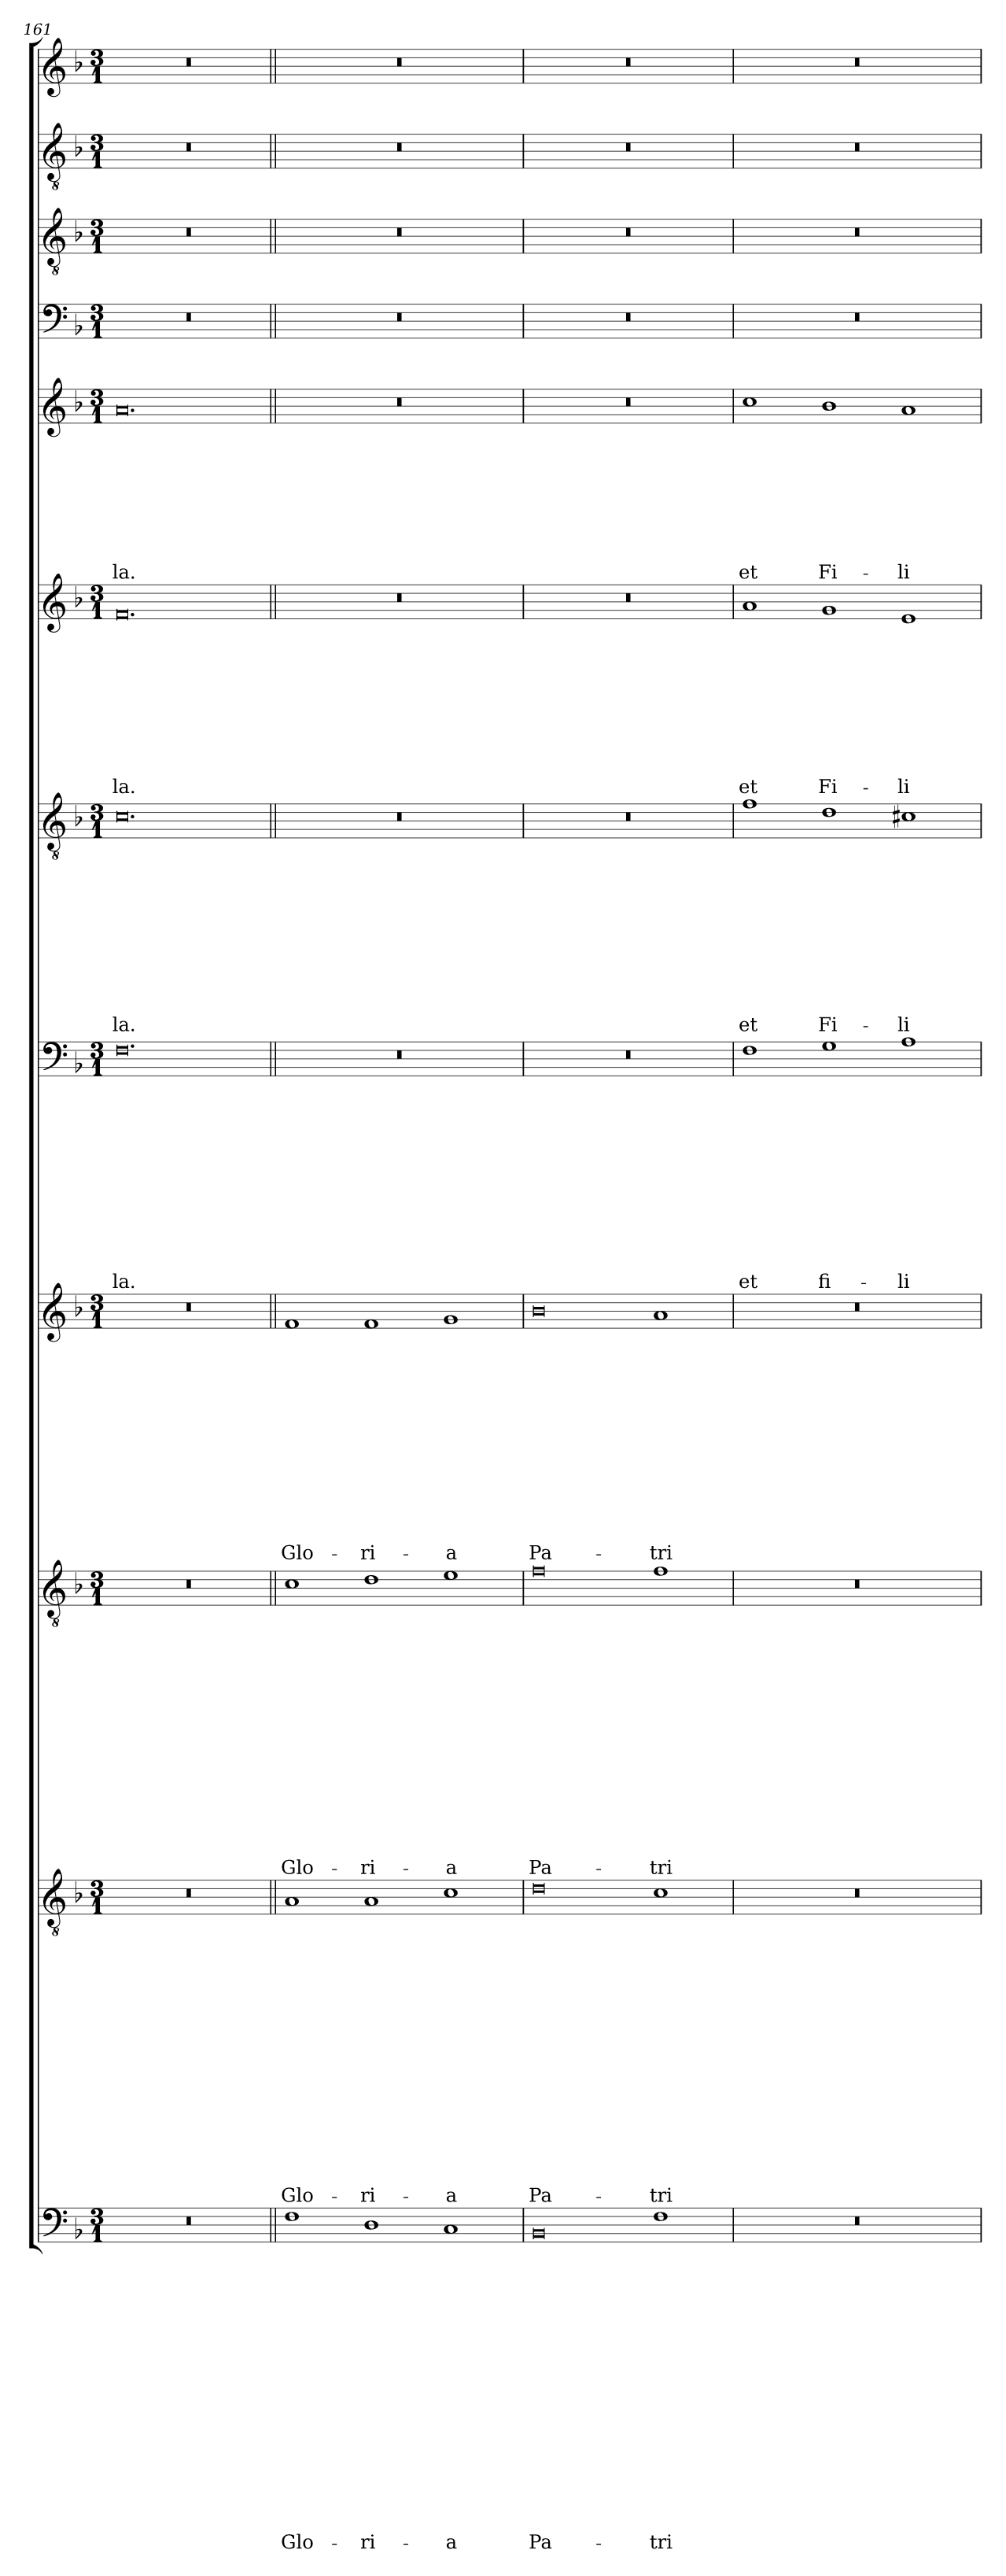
**kern	**text	**text	**text	**text	**text	**text	**text	**text	**text	**text	**text	**text	**text	**text	**text	**text	**kern	**text	**text	**text	**text	**text	**text	**text	**text	**text	**text	**text	**text	**text	**text	**text	**kern	**text	**text	**text	**text	**text	**text	**text	**text	**text	**text	**text	**text	**text	**text	**kern	**text	**text	**text	**text	**text	**text	**text	**text	**text	**text	**text	**text	**kern	**text	**text	**text	**text	**text	**text	**text	**text	**text	**text	**text	**kern	**text	**text	**text	**text	**text	**text	**text	**text	**text	**text	**kern	**text	**text	**text	**text	**text	**text	**text	**text	**text	**kern	**text	**text	**text	**text	**text	**text	**text	**text	**kern	**kern	**kern	**kern
*part12	*part12	*part12	*part12	*part12	*part12	*part12	*part12	*part12	*part12	*part12	*part12	*part12	*part12	*part12	*part12	*part12	*part11	*part11	*part11	*part11	*part11	*part11	*part11	*part11	*part11	*part11	*part11	*part11	*part11	*part11	*part11	*part11	*part10	*part10	*part10	*part10	*part10	*part10	*part10	*part10	*part10	*part10	*part10	*part10	*part10	*part10	*part10	*part9	*part9	*part9	*part9	*part9	*part9	*part9	*part9	*part9	*part9	*part9	*part9	*part9	*part8	*part8	*part8	*part8	*part8	*part8	*part8	*part8	*part8	*part8	*part8	*part8	*part7	*part7	*part7	*part7	*part7	*part7	*part7	*part7	*part7	*part7	*part7	*part6	*part6	*part6	*part6	*part6	*part6	*part6	*part6	*part6	*part6	*part5	*part5	*part5	*part5	*part5	*part5	*part5	*part5	*part5	*part4	*part3	*part2	*part1
*staff12	*staff12	*staff12	*staff12	*staff12	*staff12	*staff12	*staff12	*staff12	*staff12	*staff12	*staff12	*staff12	*staff12	*staff12	*staff12	*staff12	*staff11	*staff11	*staff11	*staff11	*staff11	*staff11	*staff11	*staff11	*staff11	*staff11	*staff11	*staff11	*staff11	*staff11	*staff11	*staff11	*staff10	*staff10	*staff10	*staff10	*staff10	*staff10	*staff10	*staff10	*staff10	*staff10	*staff10	*staff10	*staff10	*staff10	*staff10	*staff9	*staff9	*staff9	*staff9	*staff9	*staff9	*staff9	*staff9	*staff9	*staff9	*staff9	*staff9	*staff9	*staff8	*staff8	*staff8	*staff8	*staff8	*staff8	*staff8	*staff8	*staff8	*staff8	*staff8	*staff8	*staff7	*staff7	*staff7	*staff7	*staff7	*staff7	*staff7	*staff7	*staff7	*staff7	*staff7	*staff6	*staff6	*staff6	*staff6	*staff6	*staff6	*staff6	*staff6	*staff6	*staff6	*staff5	*staff5	*staff5	*staff5	*staff5	*staff5	*staff5	*staff5	*staff5	*staff4	*staff3	*staff2	*staff1
*clefF4	*	*	*	*	*	*	*	*	*	*	*	*	*	*	*	*	*clefGv2	*	*	*	*	*	*	*	*	*	*	*	*	*	*	*	*clefGv2	*	*	*	*	*	*	*	*	*	*	*	*	*	*	*clefG2	*	*	*	*	*	*	*	*	*	*	*	*	*clefF4	*	*	*	*	*	*	*	*	*	*	*	*clefGv2	*	*	*	*	*	*	*	*	*	*	*clefG2	*	*	*	*	*	*	*	*	*	*clefG2	*	*	*	*	*	*	*	*	*clefF4	*clefGv2	*clefGv2	*clefG2
*k[b-]	*	*	*	*	*	*	*	*	*	*	*	*	*	*	*	*	*k[b-]	*	*	*	*	*	*	*	*	*	*	*	*	*	*	*	*k[b-]	*	*	*	*	*	*	*	*	*	*	*	*	*	*	*k[b-]	*	*	*	*	*	*	*	*	*	*	*	*	*k[b-]	*	*	*	*	*	*	*	*	*	*	*	*k[b-]	*	*	*	*	*	*	*	*	*	*	*k[b-]	*	*	*	*	*	*	*	*	*	*k[b-]	*	*	*	*	*	*	*	*	*k[b-]	*k[b-]	*k[b-]	*k[b-]
*F:	*	*	*	*	*	*	*	*	*	*	*	*	*	*	*	*	*F:	*	*	*	*	*	*	*	*	*	*	*	*	*	*	*	*F:	*	*	*	*	*	*	*	*	*	*	*	*	*	*	*F:	*	*	*	*	*	*	*	*	*	*	*	*	*F:	*	*	*	*	*	*	*	*	*	*	*	*F:	*	*	*	*	*	*	*	*	*	*	*F:	*	*	*	*	*	*	*	*	*	*F:	*	*	*	*	*	*	*	*	*F:	*F:	*F:	*F:
*M3/1	*	*	*	*	*	*	*	*	*	*	*	*	*	*	*	*	*M3/1	*	*	*	*	*	*	*	*	*	*	*	*	*	*	*	*M3/1	*	*	*	*	*	*	*	*	*	*	*	*	*	*	*M3/1	*	*	*	*	*	*	*	*	*	*	*	*	*M3/1	*	*	*	*	*	*	*	*	*	*	*	*M3/1	*	*	*	*	*	*	*	*	*	*	*M3/1	*	*	*	*	*	*	*	*	*	*M3/1	*	*	*	*	*	*	*	*	*M3/1	*M3/1	*M3/1	*M3/1
=161	=161	=161	=161	=161	=161	=161	=161	=161	=161	=161	=161	=161	=161	=161	=161	=161	=161	=161	=161	=161	=161	=161	=161	=161	=161	=161	=161	=161	=161	=161	=161	=161	=161	=161	=161	=161	=161	=161	=161	=161	=161	=161	=161	=161	=161	=161	=161	=161	=161	=161	=161	=161	=161	=161	=161	=161	=161	=161	=161	=161	=161	=161	=161	=161	=161	=161	=161	=161	=161	=161	=161	=161	=161	=161	=161	=161	=161	=161	=161	=161	=161	=161	=161	=161	=161	=161	=161	=161	=161	=161	=161	=161	=161	=161	=161	=161	=161	=161	=161	=161	=161	=161	=161	=161	=161	=161
!	!	!	!	!	!	!	!	!	!	!	!	!	!	!	!	!	!	!	!	!	!	!	!	!	!	!	!	!	!	!	!	!	!	!	!	!	!	!	!	!	!	!	!	!	!	!	!	!	!	!	!	!	!	!	!	!	!	!	!	!	!	!	!	!	!	!	!	!	!	!	!	!LO:LY:b	!	!	!	!	!	!	!	!	!	!	!LO:LY:b	!	!	!	!	!	!	!	!	!	!LO:LY:b	!	!	!	!	!	!	!	!	!LO:LY:b	!	!	!	!
0.r	.	.	.	.	.	.	.	.	.	.	.	.	.	.	.	.	0.r	.	.	.	.	.	.	.	.	.	.	.	.	.	.	.	0.r	.	.	.	.	.	.	.	.	.	.	.	.	.	.	0.r	.	.	.	.	.	.	.	.	.	.	.	.	0.F	.	.	.	.	.	.	.	.	.	.	-la.	0.c	.	.	.	.	.	.	.	.	.	-la.	0.f	.	.	.	.	.	.	.	.	-la.	0.a	.	.	.	.	.	.	.	-la.	0.r	0.r	0.r	0.r
!!LO:PB:g=z
=162||	=162||	=162||	=162||	=162||	=162||	=162||	=162||	=162||	=162||	=162||	=162||	=162||	=162||	=162||	=162||	=162||	=162||	=162||	=162||	=162||	=162||	=162||	=162||	=162||	=162||	=162||	=162||	=162||	=162||	=162||	=162||	=162||	=162||	=162||	=162||	=162||	=162||	=162||	=162||	=162||	=162||	=162||	=162||	=162||	=162||	=162||	=162||	=162||	=162||	=162||	=162||	=162||	=162||	=162||	=162||	=162||	=162||	=162||	=162||	=162||	=162||	=162||	=162||	=162||	=162||	=162||	=162||	=162||	=162||	=162||	=162||	=162||	=162||	=162||	=162||	=162||	=162||	=162||	=162||	=162||	=162||	=162||	=162||	=162||	=162||	=162||	=162||	=162||	=162||	=162||	=162||	=162||	=162||	=162||	=162||	=162||	=162||	=162||	=162||	=162||	=162||	=162||	=162||	=162||	=162||	=162||
!	!	!	!	!	!	!	!	!	!	!	!	!	!	!	!	!LO:LY:b	!	!	!	!	!	!	!	!	!	!	!	!	!	!	!	!LO:LY:b	!	!	!	!	!	!	!	!	!	!	!	!	!	!	!LO:LY:b	!	!	!	!	!	!	!	!	!	!	!	!	!LO:LY:b	!	!	!	!	!	!	!	!	!	!	!	!	!	!	!	!	!	!	!	!	!	!	!	!	!	!	!	!	!	!	!	!	!	!	!	!	!	!	!	!	!	!	!	!	!	!
1F	.	.	.	.	.	.	.	.	.	.	.	.	.	.	.	Glo-	1A	.	.	.	.	.	.	.	.	.	.	.	.	.	.	Glo-	1c	.	.	.	.	.	.	.	.	.	.	.	.	.	Glo-	1f	.	.	.	.	.	.	.	.	.	.	.	Glo-	0.r	.	.	.	.	.	.	.	.	.	.	.	0.r	.	.	.	.	.	.	.	.	.	.	0.r	.	.	.	.	.	.	.	.	.	0.r	.	.	.	.	.	.	.	.	0.r	0.r	0.r	0.r
!	!	!	!	!	!	!	!	!	!	!	!	!	!	!	!	!LO:LY:b	!	!	!	!	!	!	!	!	!	!	!	!	!	!	!	!LO:LY:b	!	!	!	!	!	!	!	!	!	!	!	!	!	!	!LO:LY:b	!	!	!	!	!	!	!	!	!	!	!	!	!LO:LY:b	!	!	!	!	!	!	!	!	!	!	!	!	!	!	!	!	!	!	!	!	!	!	!	!	!	!	!	!	!	!	!	!	!	!	!	!	!	!	!	!	!	!	!	!	!	!
1D	.	.	.	.	.	.	.	.	.	.	.	.	.	.	.	-ri-	1A	.	.	.	.	.	.	.	.	.	.	.	.	.	.	-ri-	1d	.	.	.	.	.	.	.	.	.	.	.	.	.	-ri-	1f	.	.	.	.	.	.	.	.	.	.	.	-ri-	.	.	.	.	.	.	.	.	.	.	.	.	.	.	.	.	.	.	.	.	.	.	.	.	.	.	.	.	.	.	.	.	.	.	.	.	.	.	.	.	.	.	.	.	.	.
!	!	!	!	!	!	!	!	!	!	!	!	!	!	!	!	!LO:LY:b	!	!	!	!	!	!	!	!	!	!	!	!	!	!	!	!LO:LY:b	!	!	!	!	!	!	!	!	!	!	!	!	!	!	!LO:LY:b	!	!	!	!	!	!	!	!	!	!	!	!	!LO:LY:b	!	!	!	!	!	!	!	!	!	!	!	!	!	!	!	!	!	!	!	!	!	!	!	!	!	!	!	!	!	!	!	!	!	!	!	!	!	!	!	!	!	!	!	!	!	!
1C	.	.	.	.	.	.	.	.	.	.	.	.	.	.	.	-a	1c	.	.	.	.	.	.	.	.	.	.	.	.	.	.	-a	1e	.	.	.	.	.	.	.	.	.	.	.	.	.	-a	1g	.	.	.	.	.	.	.	.	.	.	.	-a	.	.	.	.	.	.	.	.	.	.	.	.	.	.	.	.	.	.	.	.	.	.	.	.	.	.	.	.	.	.	.	.	.	.	.	.	.	.	.	.	.	.	.	.	.	.
=163	=163	=163	=163	=163	=163	=163	=163	=163	=163	=163	=163	=163	=163	=163	=163	=163	=163	=163	=163	=163	=163	=163	=163	=163	=163	=163	=163	=163	=163	=163	=163	=163	=163	=163	=163	=163	=163	=163	=163	=163	=163	=163	=163	=163	=163	=163	=163	=163	=163	=163	=163	=163	=163	=163	=163	=163	=163	=163	=163	=163	=163	=163	=163	=163	=163	=163	=163	=163	=163	=163	=163	=163	=163	=163	=163	=163	=163	=163	=163	=163	=163	=163	=163	=163	=163	=163	=163	=163	=163	=163	=163	=163	=163	=163	=163	=163	=163	=163	=163	=163	=163	=163	=163	=163	=163	=163
!	!	!	!	!	!	!	!	!	!	!	!	!	!	!	!	!LO:LY:b	!	!	!	!	!	!	!	!	!	!	!	!	!	!	!	!LO:LY:b	!	!	!	!	!	!	!	!	!	!	!	!	!	!	!LO:LY:b	!	!	!	!	!	!	!	!	!	!	!	!	!LO:LY:b	!	!	!	!	!	!	!	!	!	!	!	!	!	!	!	!	!	!	!	!	!	!	!	!	!	!	!	!	!	!	!	!	!	!	!	!	!	!	!	!	!	!	!	!	!	!
0BB-	.	.	.	.	.	.	.	.	.	.	.	.	.	.	.	Pa-	0d	.	.	.	.	.	.	.	.	.	.	.	.	.	.	Pa-	0f	.	.	.	.	.	.	.	.	.	.	.	.	.	Pa-	0b-	.	.	.	.	.	.	.	.	.	.	.	Pa-	0.r	.	.	.	.	.	.	.	.	.	.	.	0.r	.	.	.	.	.	.	.	.	.	.	0.r	.	.	.	.	.	.	.	.	.	0.r	.	.	.	.	.	.	.	.	0.r	0.r	0.r	0.r
!	!	!	!	!	!	!	!	!	!	!	!	!	!	!	!	!LO:LY:b	!	!	!	!	!	!	!	!	!	!	!	!	!	!	!	!LO:LY:b	!	!	!	!	!	!	!	!	!	!	!	!	!	!	!LO:LY:b	!	!	!	!	!	!	!	!	!	!	!	!	!LO:LY:b	!	!	!	!	!	!	!	!	!	!	!	!	!	!	!	!	!	!	!	!	!	!	!	!	!	!	!	!	!	!	!	!	!	!	!	!	!	!	!	!	!	!	!	!	!	!
1F	.	.	.	.	.	.	.	.	.	.	.	.	.	.	.	-tri	1c	.	.	.	.	.	.	.	.	.	.	.	.	.	.	-tri	1f	.	.	.	.	.	.	.	.	.	.	.	.	.	-tri	1a	.	.	.	.	.	.	.	.	.	.	.	-tri	.	.	.	.	.	.	.	.	.	.	.	.	.	.	.	.	.	.	.	.	.	.	.	.	.	.	.	.	.	.	.	.	.	.	.	.	.	.	.	.	.	.	.	.	.	.
=164	=164	=164	=164	=164	=164	=164	=164	=164	=164	=164	=164	=164	=164	=164	=164	=164	=164	=164	=164	=164	=164	=164	=164	=164	=164	=164	=164	=164	=164	=164	=164	=164	=164	=164	=164	=164	=164	=164	=164	=164	=164	=164	=164	=164	=164	=164	=164	=164	=164	=164	=164	=164	=164	=164	=164	=164	=164	=164	=164	=164	=164	=164	=164	=164	=164	=164	=164	=164	=164	=164	=164	=164	=164	=164	=164	=164	=164	=164	=164	=164	=164	=164	=164	=164	=164	=164	=164	=164	=164	=164	=164	=164	=164	=164	=164	=164	=164	=164	=164	=164	=164	=164	=164	=164	=164	=164
!	!	!	!	!	!	!	!	!	!	!	!	!	!	!	!	!	!	!	!	!	!	!	!	!	!	!	!	!	!	!	!	!	!	!	!	!	!	!	!	!	!	!	!	!	!	!	!	!	!	!	!	!	!	!	!	!	!	!	!	!	!	!	!	!	!	!	!	!	!	!	!	!LO:LY:b	!	!	!	!	!	!	!	!	!	!	!LO:LY:b	!	!	!	!	!	!	!	!	!	!LO:LY:b	!	!	!	!	!	!	!	!	!LO:LY:b	!	!	!	!
0.r	.	.	.	.	.	.	.	.	.	.	.	.	.	.	.	.	0.r	.	.	.	.	.	.	.	.	.	.	.	.	.	.	.	0.r	.	.	.	.	.	.	.	.	.	.	.	.	.	.	0.r	.	.	.	.	.	.	.	.	.	.	.	.	1F	.	.	.	.	.	.	.	.	.	.	et	1f	.	.	.	.	.	.	.	.	.	et	1a	.	.	.	.	.	.	.	.	et	1cc	.	.	.	.	.	.	.	et	0.r	0.r	0.r	0.r
!	!	!	!	!	!	!	!	!	!	!	!	!	!	!	!	!	!	!	!	!	!	!	!	!	!	!	!	!	!	!	!	!	!	!	!	!	!	!	!	!	!	!	!	!	!	!	!	!	!	!	!	!	!	!	!	!	!	!	!	!	!	!	!	!	!	!	!	!	!	!	!	!LO:LY:b	!	!	!	!	!	!	!	!	!	!	!LO:LY:b	!	!	!	!	!	!	!	!	!	!LO:LY:b	!	!	!	!	!	!	!	!	!LO:LY:b	!	!	!	!
.	.	.	.	.	.	.	.	.	.	.	.	.	.	.	.	.	.	.	.	.	.	.	.	.	.	.	.	.	.	.	.	.	.	.	.	.	.	.	.	.	.	.	.	.	.	.	.	.	.	.	.	.	.	.	.	.	.	.	.	.	1G	.	.	.	.	.	.	.	.	.	.	fi-	1d	.	.	.	.	.	.	.	.	.	Fi-	1g	.	.	.	.	.	.	.	.	Fi-	1b-	.	.	.	.	.	.	.	Fi-	.	.	.	.
!	!	!	!	!	!	!	!	!	!	!	!	!	!	!	!	!	!	!	!	!	!	!	!	!	!	!	!	!	!	!	!	!	!	!	!	!	!	!	!	!	!	!	!	!	!	!	!	!	!	!	!	!	!	!	!	!	!	!	!	!	!	!	!	!	!	!	!	!	!	!	!	!LO:LY:b	!	!	!	!	!	!	!	!	!	!	!LO:LY:b	!	!	!	!	!	!	!	!	!	!LO:LY:b	!	!	!	!	!	!	!	!	!LO:LY:b	!	!	!	!
.	.	.	.	.	.	.	.	.	.	.	.	.	.	.	.	.	.	.	.	.	.	.	.	.	.	.	.	.	.	.	.	.	.	.	.	.	.	.	.	.	.	.	.	.	.	.	.	.	.	.	.	.	.	.	.	.	.	.	.	.	1A	.	.	.	.	.	.	.	.	.	.	-li-	1c#X	.	.	.	.	.	.	.	.	.	-li-	1e	.	.	.	.	.	.	.	.	-li-	1a	.	.	.	.	.	.	.	-li-	.	.	.	.
=	=	=	=	=	=	=	=	=	=	=	=	=	=	=	=	=	=	=	=	=	=	=	=	=	=	=	=	=	=	=	=	=	=	=	=	=	=	=	=	=	=	=	=	=	=	=	=	=	=	=	=	=	=	=	=	=	=	=	=	=	=	=	=	=	=	=	=	=	=	=	=	=	=	=	=	=	=	=	=	=	=	=	=	=	=	=	=	=	=	=	=	=	=	=	=	=	=	=	=	=	=	=	=	=	=	=
*-	*-	*-	*-	*-	*-	*-	*-	*-	*-	*-	*-	*-	*-	*-	*-	*-	*-	*-	*-	*-	*-	*-	*-	*-	*-	*-	*-	*-	*-	*-	*-	*-	*-	*-	*-	*-	*-	*-	*-	*-	*-	*-	*-	*-	*-	*-	*-	*-	*-	*-	*-	*-	*-	*-	*-	*-	*-	*-	*-	*-	*-	*-	*-	*-	*-	*-	*-	*-	*-	*-	*-	*-	*-	*-	*-	*-	*-	*-	*-	*-	*-	*-	*-	*-	*-	*-	*-	*-	*-	*-	*-	*-	*-	*-	*-	*-	*-	*-	*-	*-	*-	*-	*-	*-	*-	*-
